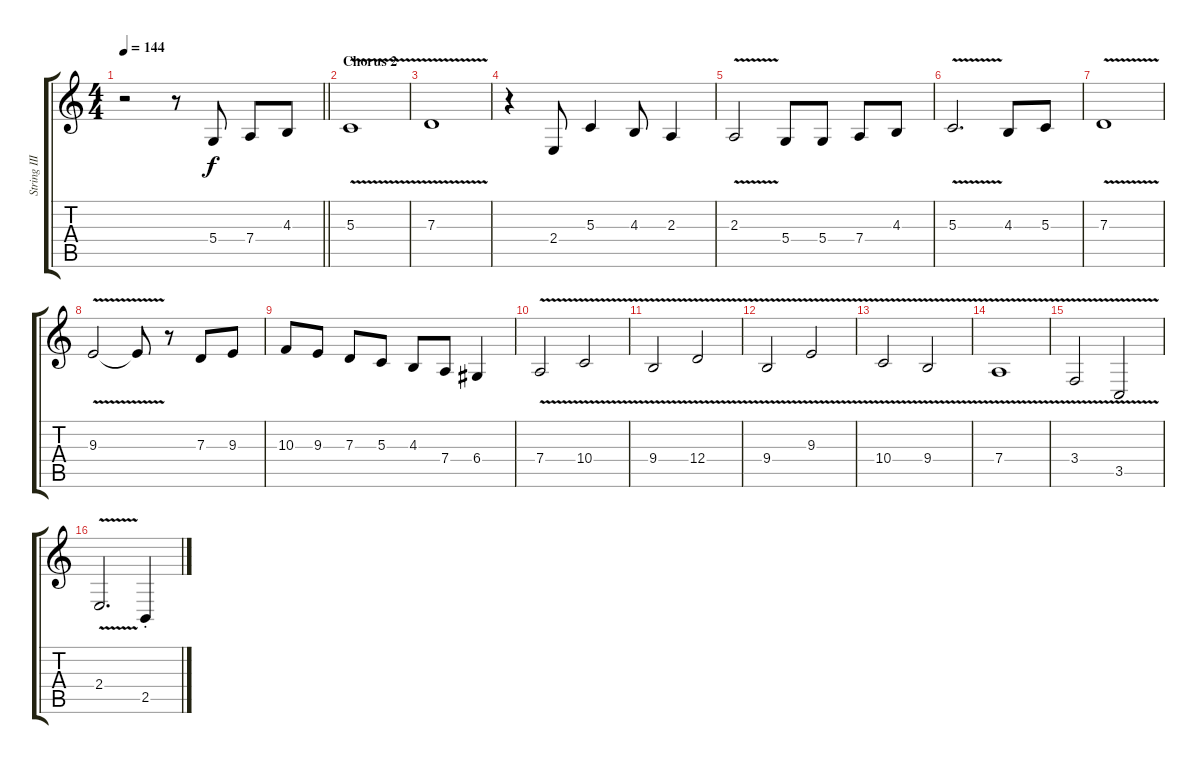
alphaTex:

\track ("String III" "String III") {instrument stringensemble1}
\staff {score tabs}
\tuning (E4 B3 G3 D3 A2 E2) {hide}
\ts (4 4)
\tempo 144
\clef g2
\barLineRight lightlight
\ks c
r.2{dy f} r.8 5.4.8 7.4.8 4.3.8 |
\section ("" "Chorus 2")
5.3{v}.1 |
7.3{v}.1 |
r.4 2.4.8 5.3.4 4.3.8 2.3.4 |
2.3{v}.2 5.4.8 5.4.8 7.4.8 4.3.8 |
5.3{v}.2{d} 4.3.8 5.3.8 |
7.3{v}.1 |
9.3{v}.2 9.3{t}.8 r.8 7.3.8 9.3.8 |
10.3.8 9.3.8 7.3.8 5.3.8 4.3.8 7.4.8 6.4.4 |
7.4{v}.2 10.4{v}.2 |
9.4{v}.2 12.4{v}.2 |
9.4{v}.2 9.3{v}.2 |
10.4{v}.2 9.4{v}.2 |
7.4{v}.1 |
3.4{v}.2 3.5{v}.2 |
2.4{v}.2{d} 2.5{st}.4
